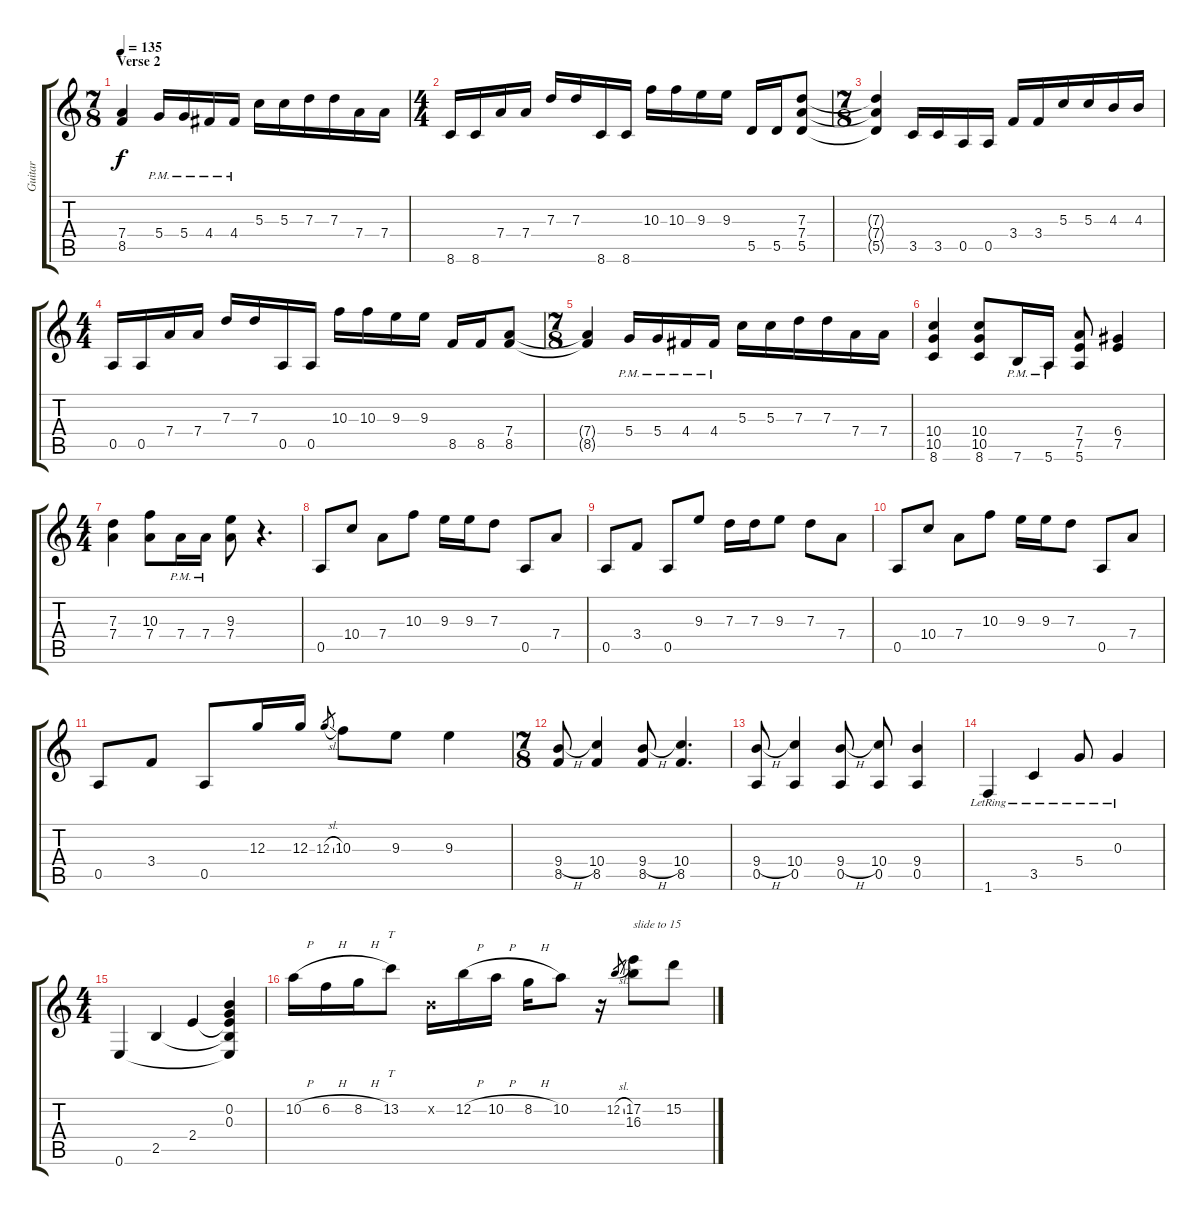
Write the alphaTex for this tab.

\track ("Guitar" "Guitar") {instrument electricguitarclean}
\staff {score tabs}
\tuning (E4 B3 G3 D3 A2 E2) {hide}
\ts (7 8)
\section ("" "Verse 2")
\tempo 135
\clef g2
\ks c
(7.4{t} 8.5{t}).4{dy f} 5.4{pm}.16 5.4{pm}.16 4.4{pm}.16 4.4{pm}.16 5.3.16 5.3.16 7.3.16 7.3.16 7.4.16 7.4.16 |
\ts (4 4)
8.6.16 8.6.16 7.4.16 7.4.16 7.3.16 7.3.16 8.6.16 8.6.16 10.3.16 10.3.16 9.3.16 9.3.16 5.5.16 5.5.16 (7.3 7.4 5.5).8 |
\ts (7 8)
(7.3{t} 7.4{t} 5.5{t}).4 3.5.16 3.5.16 0.5.16 0.5.16 3.4.16 3.4.16 5.3.16 5.3.16 4.3.16 4.3.16 |
\ts (4 4)
0.5.16 0.5.16 7.4.16 7.4.16 7.3.16 7.3.16 0.5.16 0.5.16 10.3.16 10.3.16 9.3.16 9.3.16 8.5.16 8.5.16 (7.4 8.5).8 |
\ts (7 8)
(7.4{t} 8.5{t}).4 5.4{pm}.16 5.4{pm}.16 4.4{pm}.16 4.4{pm}.16 5.3.16 5.3.16 7.3.16 7.3.16 7.4.16 7.4.16 |
(10.4 10.5 8.6).4 (10.4 10.5 8.6).8 7.6{pm}.16 5.6{pm}.16 (7.4 7.5 5.6).8 (6.4 7.5).4 |
\ts (4 4)
(7.3 7.4).4 (10.3 7.4).8 7.4{pm}.16 7.4{pm}.16 (9.3 7.4).8 r.4{d} |
0.5.8 10.4.8 7.4.8 10.3.8 9.3.16 9.3.16 7.3.8 0.5.8 7.4.8 |
0.5.8 3.4.8 0.5.8 9.3.8 7.3.16 7.3.16 9.3.8 7.3.8 7.4.8 |
0.5.8 10.4.8 7.4.8 10.3.8 9.3.16 9.3.16 7.3.8 0.5.8 7.4.8 |
0.5.8 3.4.8 0.5.8 12.3.16 12.3.16 12.3{sl}.8{gr} 10.3.8 9.3.8 9.3.4 |
\ts (7 8)
(9.4{h} 8.5).8 (10.4 8.5).4 (9.4{h} 8.5).8 (10.4 8.5).4{d} |
(9.4{h} 0.5).8 (10.4 0.5).4 (9.4{h} 0.5).8 (10.4 0.5).8 (9.4 0.5).4 |
1.6{lr}.4 3.5{lr}.4 5.4{lr}.8 0.3{lr}.4 |
\ts (4 4)
0.6.4 2.5.4 2.4.4 (0.2 0.3 2.4{t} 2.5{t} 0.6{t}).4 |
10.2{h}.16 6.2{h}.16 8.2{h}.16 13.2.8{tt} 0.2{x}.16 12.2{h}.16 10.2{h}.16 8.2{h}.16 10.2.8 r.16 12.2{sl}.8{gr} (17.2 16.3).8{txt "slide to 15"} 15.2.8
